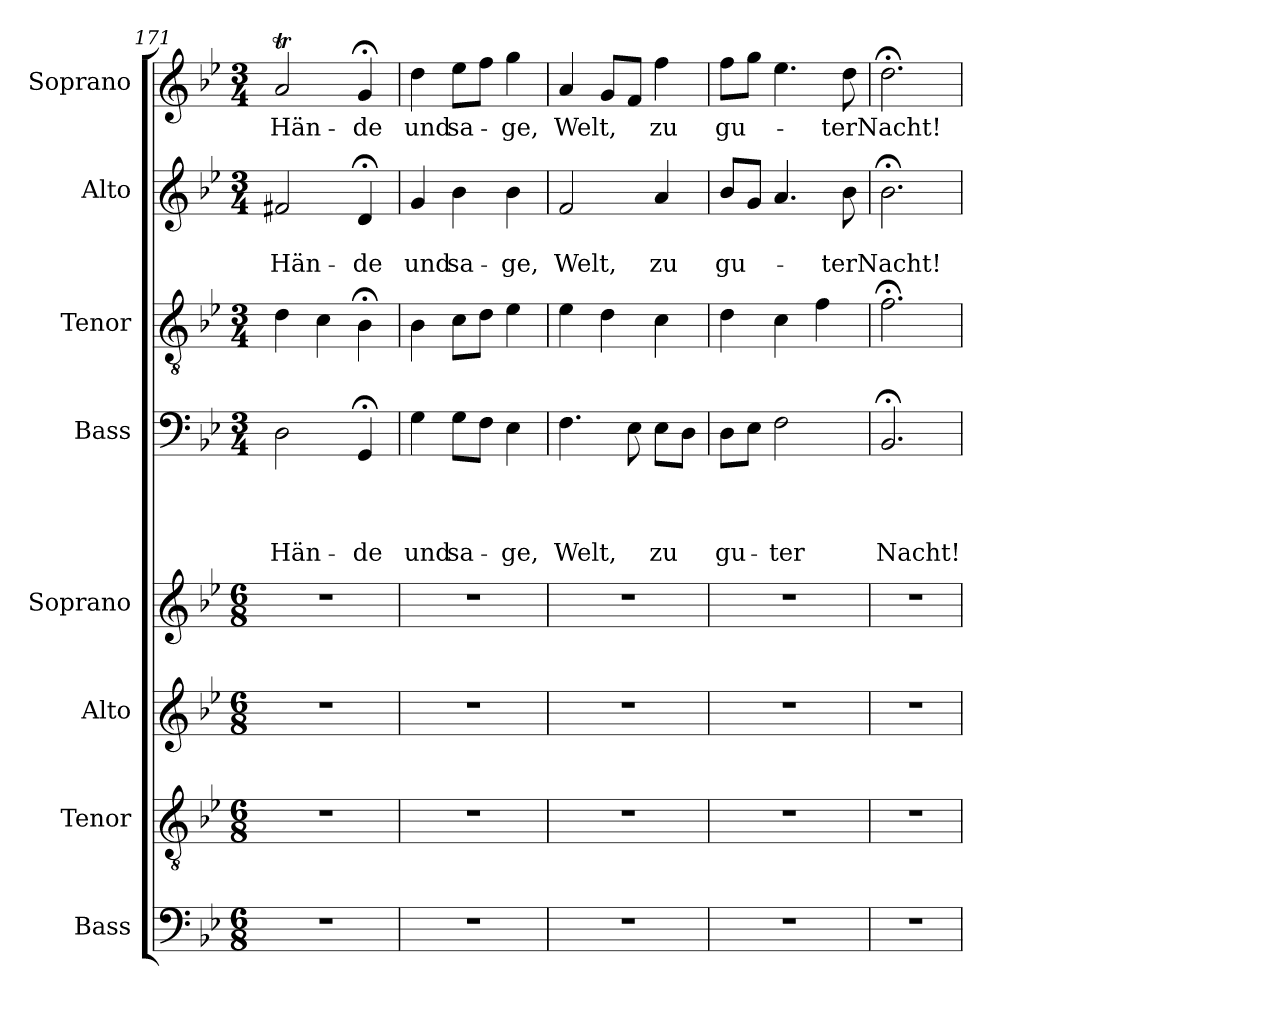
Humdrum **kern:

**kern	**kern	**kern	**kern	**kern	**text	**text	**text	**text	**kern	**kern	**text	**text	**kern	**text
*part8	*part7	*part6	*part5	*part4	*part4	*part4	*part4	*part4	*part3	*part2	*part2	*part2	*part1	*part1
*staff8	*staff7	*staff6	*staff5	*staff4	*staff4	*staff4	*staff4	*staff4	*staff3	*staff2	*staff2	*staff2	*staff1	*staff1
*I"Bass	*I"Tenor	*I"Alto	*I"Soprano	*I"Bass	*	*	*	*	*I"Tenor	*I"Alto	*	*	*I"Soprano	*
*clefF4	*clefGv2	*clefG2	*clefG2	*clefF4	*	*	*	*	*clefGv2	*clefG2	*	*	*clefG2	*
*k[b-e-]	*k[b-e-]	*k[b-e-]	*k[b-e-]	*k[b-e-]	*	*	*	*	*k[b-e-]	*k[b-e-]	*	*	*k[b-e-]	*
*B-:	*B-:	*B-:	*B-:	*B-:	*	*	*	*	*B-:	*B-:	*	*	*B-:	*
*M6/8	*M6/8	*M6/8	*M6/8	*M3/4	*	*	*	*	*M3/4	*M3/4	*	*	*M3/4	*
=171	=171	=171	=171	=171	=171	=171	=171	=171	=171	=171	=171	=171	=171	=171
!	!	!	!	!	!	!	!	!LO:LY:b	!	!	!	!LO:LY:b	!	!LO:LY:b
2.r	2.r	2.r	2.r	2D\	.	.	.	Hän-	4d\	2f#X/	.	Hän-	2at/	Hän-
.	.	.	.	.	.	.	.	.	4c\	.	.	.	.	.
!	!	!	!	!	!	!	!	!LO:LY:b	!	!	!	!LO:LY:b	!	!LO:LY:b
.	.	.	.	4GG;/	.	.	.	-de	4B-;<\	4d;/	.	-de	4g;/	-de
=172	=172	=172	=172	=172	=172	=172	=172	=172	=172	=172	=172	=172	=172	=172
!	!	!	!	!	!	!	!	!LO:LY:b	!	!	!	!LO:LY:b	!	!LO:LY:b
2.r	2.r	2.r	2.r	4G\	.	.	.	und	4B-\	4g/	.	und	4dd\	und
!	!	!	!	!	!	!	!	!LO:LY:b	!	!	!	!LO:LY:b	!	!LO:LY:b
.	.	.	.	8G\L	.	.	.	sa-	8c\L	4b-\	.	sa-	8ee-\L	sa-
.	.	.	.	8F\J	.	.	.	.	8d\J	.	.	.	8ff\J	.
!	!	!	!	!	!	!	!	!LO:LY:b	!	!	!	!LO:LY:b	!	!LO:LY:b
.	.	.	.	4E-\	.	.	.	-ge,	4e-\	4b-\	.	-ge,	4gg\	-ge,
=173	=173	=173	=173	=173	=173	=173	=173	=173	=173	=173	=173	=173	=173	=173
!	!	!	!	!	!	!	!	!LO:LY:b	!	!	!	!LO:LY:b	!	!LO:LY:b
2.r	2.r	2.r	2.r	4.F\	.	.	.	Welt,	4e-\	2f/	.	Welt,	4a/	Welt,
.	.	.	.	.	.	.	.	.	4d\	.	.	.	8g/L	.
.	.	.	.	8E-\	.	.	.	.	.	.	.	.	8f/J	.
!	!	!	!	!	!	!	!	!LO:LY:b	!	!	!	!LO:LY:b	!	!LO:LY:b
.	.	.	.	8E-\L	.	.	.	zu	4c\	4a/	.	zu	4ff\	zu
.	.	.	.	8D\J	.	.	.	.	.	.	.	.	.	.
=174	=174	=174	=174	=174	=174	=174	=174	=174	=174	=174	=174	=174	=174	=174
!	!	!	!	!	!	!	!	!LO:LY:b	!	!	!	!LO:LY:b	!	!LO:LY:b
2.r	2.r	2.r	2.r	8D\L	.	.	.	gu-	4d\	8b-/L	.	gu-	8ff\L	gu-
.	.	.	.	8E-\J	.	.	.	.	.	8g/J	.	.	8gg\J	.
!	!	!	!	!	!	!	!	!LO:LY:b	!	!	!	!	!	!
.	.	.	.	2F\	.	.	.	-ter	4c\	4.a/	.	.	4.ee-\	.
.	.	.	.	.	.	.	.	.	4f\	.	.	.	.	.
!	!	!	!	!	!	!	!	!	!	!	!	!LO:LY:b	!	!LO:LY:b
.	.	.	.	.	.	.	.	.	.	8b-\	.	-terNacht!	8dd\	-terNacht!
=175	=175	=175	=175	=175	=175	=175	=175	=175	=175	=175	=175	=175	=175	=175
!	!	!	!	!	!	!	!	!LO:LY:b	!	!	!	!	!	!
2.r	2.r	2.r	2.r	2.BB-;/	.	.	.	Nacht!	2.f;<\	2.b-;<\	.	.	2.dd;<\	.
=	=	=	=	=	=	=	=	=	=	=	=	=	=	=
*-	*-	*-	*-	*-	*-	*-	*-	*-	*-	*-	*-	*-	*-	*-
